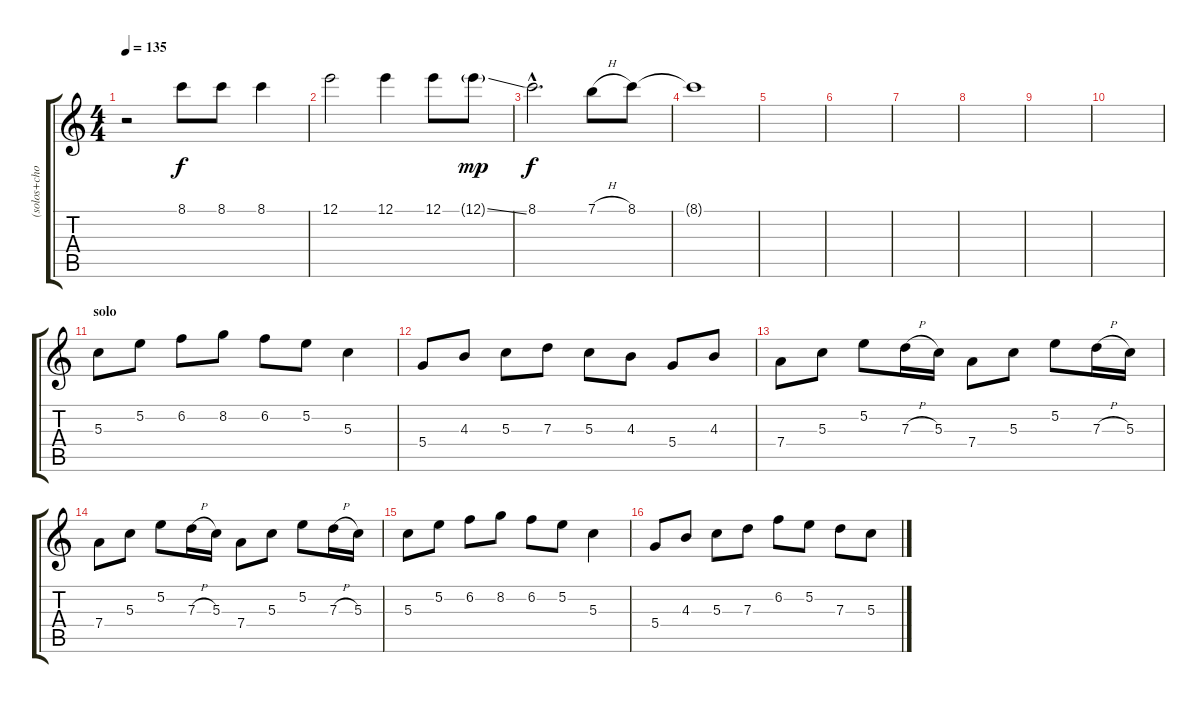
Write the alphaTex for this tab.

\track ("(solos+choeurs)" "(solos+cho") {instrument fretlessbass}
\staff {score tabs}
\tuning (E4 B3 G3 D3 A2 E2) {hide}
\ts (4 4)
\tempo 135
\clef g2
\ks c
r.2{dy f} 8.1.8 8.1.8 8.1.4 |
12.1.2 12.1.4 12.1.8 12.1{ss g}.8{dy mp} |
8.1{hac}.2{d dy f} 7.1{h}.8 8.1.8 |
8.1{t}.1 |
|
|
|
|
|
|
\section ("" "solo")
5.3.8{volume 13 instrument electricguitarclean} 5.2.8 6.2.8 8.2.8 6.2.8 5.2.8 5.3.4 |
5.4.8 4.3.8 5.3.8 7.3.8 5.3.8 4.3.8 5.4.8 4.3.8 |
7.4.8 5.3.8 5.2.8 7.3{h}.16 5.3.16 7.4.8 5.3.8 5.2.8 7.3{h}.16 5.3.16 |
7.4.8 5.3.8 5.2.8 7.3{h}.16 5.3.16 7.4.8 5.3.8 5.2.8 7.3{h}.16 5.3.16 |
5.3.8{volume 13 instrument electricguitarclean} 5.2.8 6.2.8 8.2.8 6.2.8 5.2.8 5.3.4 |
5.4.8 4.3.8 5.3.8 7.3.8 6.2.8 5.2.8 7.3.8 5.3.8
